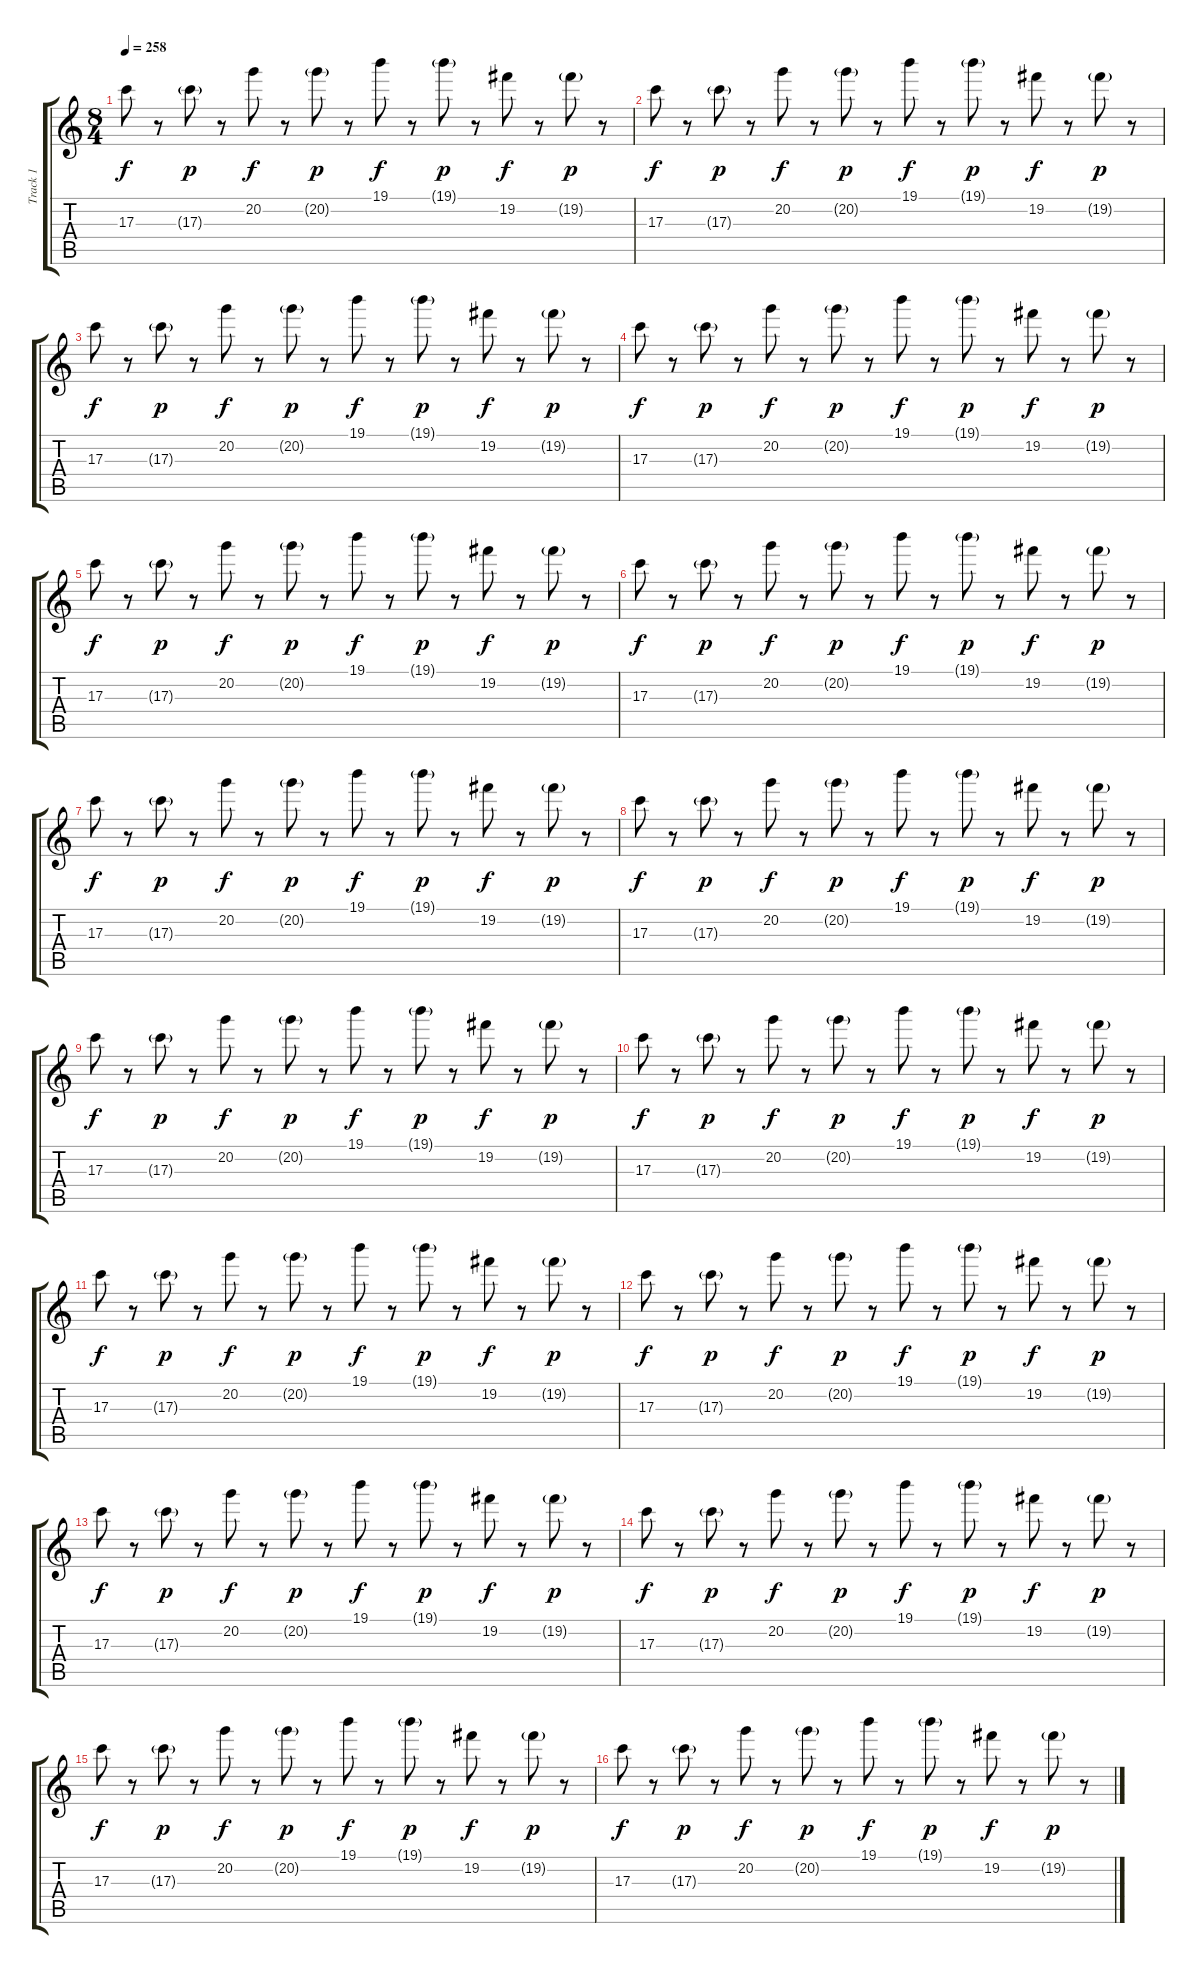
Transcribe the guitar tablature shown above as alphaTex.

\track ("Track 1" "Track 1") {instrument lead8bassandlead}
\staff {score tabs}
\tuning (E5 B4 G4 D3 A2 E2) {hide}
\ts (8 4)
\tempo 258
\clef g2
\ks c
17.3.8{dy f} r.8 17.3{g}.8{dy p} r.8 20.2.8{dy f} r.8 20.2{g}.8{dy p} r.8 19.1.8{dy f} r.8 19.1{g}.8{dy p} r.8 19.2.8{dy f} r.8 19.2{g}.8{dy p} r.8 |
17.3.8{dy f} r.8 17.3{g}.8{dy p} r.8 20.2.8{dy f} r.8 20.2{g}.8{dy p} r.8 19.1.8{dy f} r.8 19.1{g}.8{dy p} r.8 19.2.8{dy f} r.8 19.2{g}.8{dy p} r.8 |
17.3.8{dy f} r.8 17.3{g}.8{dy p} r.8 20.2.8{dy f} r.8 20.2{g}.8{dy p} r.8 19.1.8{dy f} r.8 19.1{g}.8{dy p} r.8 19.2.8{dy f} r.8 19.2{g}.8{dy p} r.8 |
17.3.8{dy f} r.8 17.3{g}.8{dy p} r.8 20.2.8{dy f} r.8 20.2{g}.8{dy p} r.8 19.1.8{dy f} r.8 19.1{g}.8{dy p} r.8 19.2.8{dy f} r.8 19.2{g}.8{dy p} r.8 |
17.3.8{dy f} r.8 17.3{g}.8{dy p} r.8 20.2.8{dy f} r.8 20.2{g}.8{dy p} r.8 19.1.8{dy f} r.8 19.1{g}.8{dy p} r.8 19.2.8{dy f} r.8 19.2{g}.8{dy p} r.8 |
17.3.8{dy f} r.8 17.3{g}.8{dy p} r.8 20.2.8{dy f} r.8 20.2{g}.8{dy p} r.8 19.1.8{dy f} r.8 19.1{g}.8{dy p} r.8 19.2.8{dy f} r.8 19.2{g}.8{dy p} r.8 |
17.3.8{dy f} r.8 17.3{g}.8{dy p} r.8 20.2.8{dy f} r.8 20.2{g}.8{dy p} r.8 19.1.8{dy f} r.8 19.1{g}.8{dy p} r.8 19.2.8{dy f} r.8 19.2{g}.8{dy p} r.8 |
17.3.8{dy f} r.8 17.3{g}.8{dy p} r.8 20.2.8{dy f} r.8 20.2{g}.8{dy p} r.8 19.1.8{dy f} r.8 19.1{g}.8{dy p} r.8 19.2.8{dy f} r.8 19.2{g}.8{dy p} r.8 |
17.3.8{dy f} r.8 17.3{g}.8{dy p} r.8 20.2.8{dy f} r.8 20.2{g}.8{dy p} r.8 19.1.8{dy f} r.8 19.1{g}.8{dy p} r.8 19.2.8{dy f} r.8 19.2{g}.8{dy p} r.8 |
17.3.8{dy f} r.8 17.3{g}.8{dy p} r.8 20.2.8{dy f} r.8 20.2{g}.8{dy p} r.8 19.1.8{dy f} r.8 19.1{g}.8{dy p} r.8 19.2.8{dy f} r.8 19.2{g}.8{dy p} r.8 |
17.3.8{dy f} r.8 17.3{g}.8{dy p} r.8 20.2.8{dy f} r.8 20.2{g}.8{dy p} r.8 19.1.8{dy f} r.8 19.1{g}.8{dy p} r.8 19.2.8{dy f} r.8 19.2{g}.8{dy p} r.8 |
17.3.8{dy f} r.8 17.3{g}.8{dy p} r.8 20.2.8{dy f} r.8 20.2{g}.8{dy p} r.8 19.1.8{dy f} r.8 19.1{g}.8{dy p} r.8 19.2.8{dy f} r.8 19.2{g}.8{dy p} r.8 |
17.3.8{dy f} r.8 17.3{g}.8{dy p} r.8 20.2.8{dy f} r.8 20.2{g}.8{dy p} r.8 19.1.8{dy f} r.8 19.1{g}.8{dy p} r.8 19.2.8{dy f} r.8 19.2{g}.8{dy p} r.8 |
17.3.8{dy f} r.8 17.3{g}.8{dy p} r.8 20.2.8{dy f} r.8 20.2{g}.8{dy p} r.8 19.1.8{dy f} r.8 19.1{g}.8{dy p} r.8 19.2.8{dy f} r.8 19.2{g}.8{dy p} r.8 |
17.3.8{dy f} r.8 17.3{g}.8{dy p} r.8 20.2.8{dy f} r.8 20.2{g}.8{dy p} r.8 19.1.8{dy f} r.8 19.1{g}.8{dy p} r.8 19.2.8{dy f} r.8 19.2{g}.8{dy p} r.8 |
17.3.8{dy f} r.8 17.3{g}.8{dy p} r.8 20.2.8{dy f} r.8 20.2{g}.8{dy p} r.8 19.1.8{dy f} r.8 19.1{g}.8{dy p} r.8 19.2.8{dy f} r.8 19.2{g}.8{dy p} r.8
